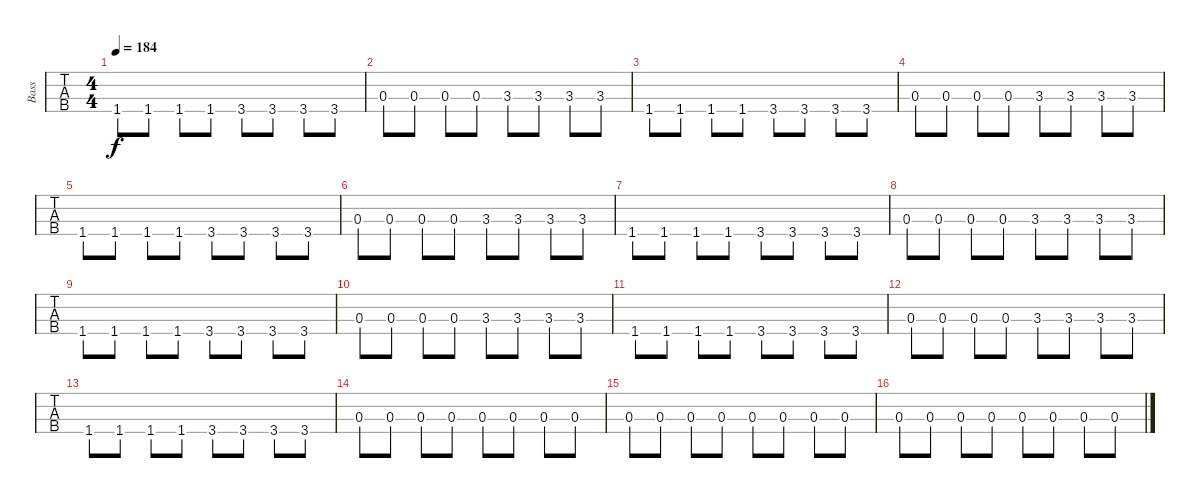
\track ("Bass" "Bass") {instrument electricbassfinger}
\staff {tabs}
\tuning (G2 D2 A1 E1) {hide}
\ts (4 4)
\tempo 184
\clef f4
\ks c
1.4.8{dy f} 1.4.8 1.4.8 1.4.8 3.4.8 3.4.8 3.4.8 3.4.8 |
0.3.8 0.3.8 0.3.8 0.3.8 3.3.8 3.3.8 3.3.8 3.3.8 |
1.4.8 1.4.8 1.4.8 1.4.8 3.4.8 3.4.8 3.4.8 3.4.8 |
0.3.8 0.3.8 0.3.8 0.3.8 3.3.8 3.3.8 3.3.8 3.3.8 |
1.4.8 1.4.8 1.4.8 1.4.8 3.4.8 3.4.8 3.4.8 3.4.8 |
0.3.8 0.3.8 0.3.8 0.3.8 3.3.8 3.3.8 3.3.8 3.3.8 |
1.4.8 1.4.8 1.4.8 1.4.8 3.4.8 3.4.8 3.4.8 3.4.8 |
0.3.8 0.3.8 0.3.8 0.3.8 3.3.8 3.3.8 3.3.8 3.3.8 |
1.4.8 1.4.8 1.4.8 1.4.8 3.4.8 3.4.8 3.4.8 3.4.8 |
0.3.8 0.3.8 0.3.8 0.3.8 3.3.8 3.3.8 3.3.8 3.3.8 |
1.4.8 1.4.8 1.4.8 1.4.8 3.4.8 3.4.8 3.4.8 3.4.8 |
0.3.8 0.3.8 0.3.8 0.3.8 3.3.8 3.3.8 3.3.8 3.3.8 |
1.4.8 1.4.8 1.4.8 1.4.8 3.4.8 3.4.8 3.4.8 3.4.8 |
0.3.8 0.3.8 0.3.8 0.3.8 0.3.8 0.3.8 0.3.8 0.3.8 |
0.3.8 0.3.8 0.3.8 0.3.8 0.3.8 0.3.8 0.3.8 0.3.8 |
0.3.8 0.3.8 0.3.8 0.3.8 0.3.8 0.3.8 0.3.8 0.3.8
